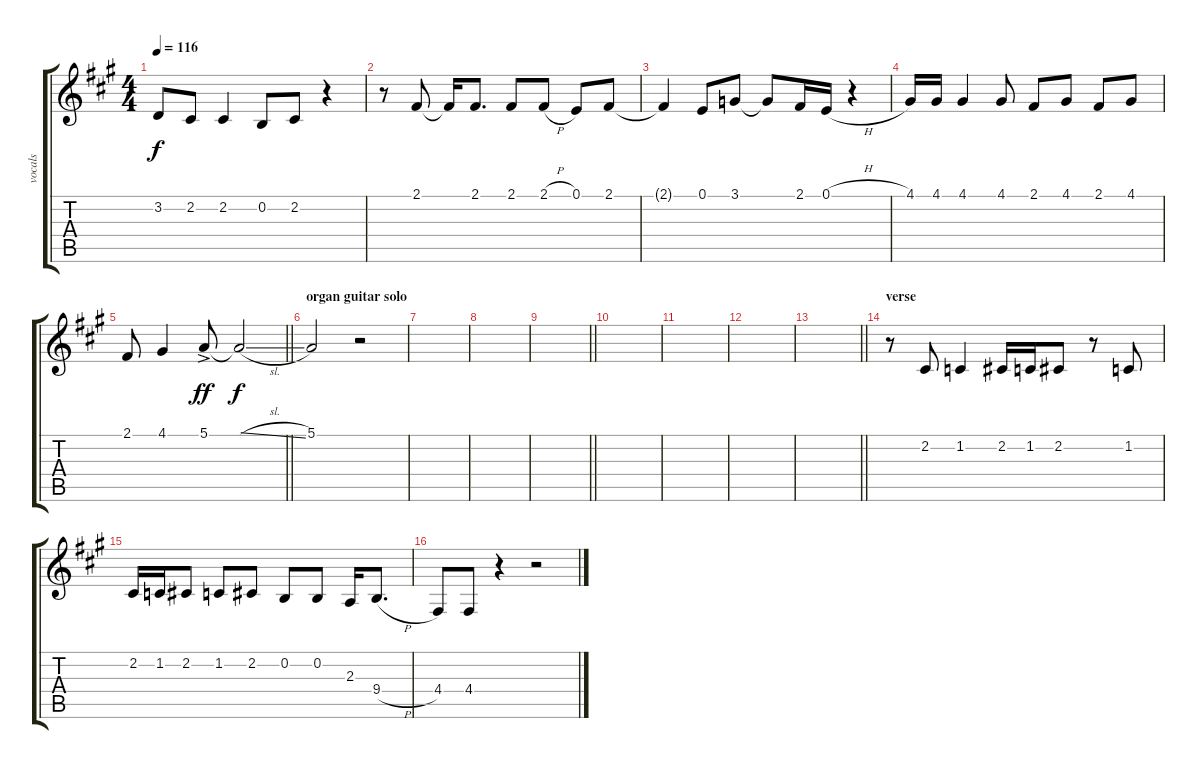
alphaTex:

\track ("vocals" "vocals") {instrument lead2sawtooth}
\staff {score tabs}
\tuning (E4 B3 G3 D3 A2 E2) {hide}
\ts (4 4)
\tempo 116
\clef g2
\ks a
3.2.8{dy f} 2.2.8 2.2.4 0.2.8 2.2.8 r.4 |
r.8 2.1.8 2.1{t}.16 2.1.8{d} 2.1.8 2.1{h}.8 0.1.8 2.1.8 |
2.1{t}.4 0.1.8 3.1.8 3.1{t}.8 2.1.16 0.1{h}.16 r.4 |
4.1.16 4.1.16 4.1.4 4.1.8 2.1.8 4.1.8 2.1.8 4.1.8 |
\barLineRight lightlight
2.1.8 4.1.4 5.1{ac}.8{dy ff} 5.1{sl t}.2{dy f} |
\section ("" "organ guitar solo")
5.1.2 r.2 |
|
|
\barLineRight lightlight
|
|
|
|
\barLineRight lightlight
|
\section ("" "verse")
r.8 2.2.8 1.2.4 2.2.16 1.2.16 2.2.8 r.8 1.2.8 |
2.2.16 1.2.16 2.2.8 1.2.8 2.2.8 0.2.8 0.2.8 2.3.16 9.4{h}.8{d} |
4.4.8 4.4.8 r.4 r.2
